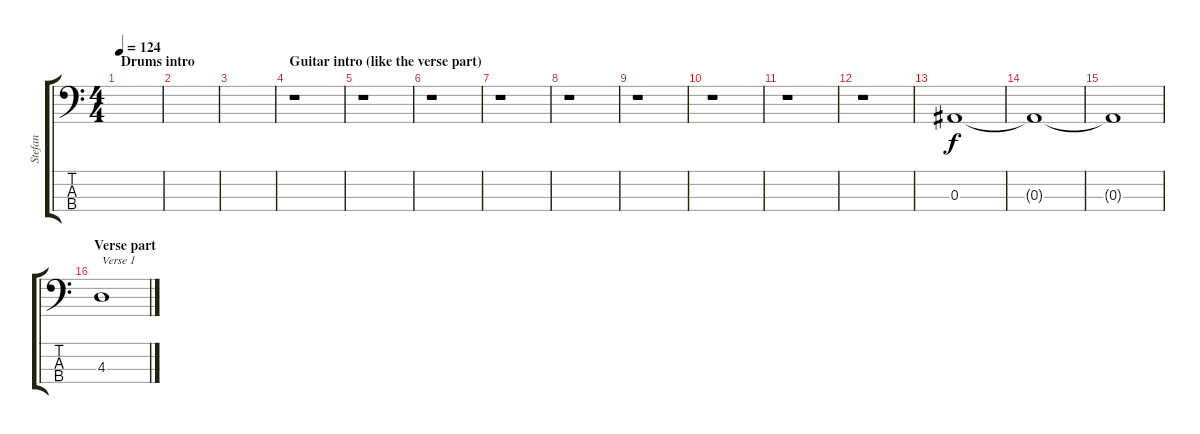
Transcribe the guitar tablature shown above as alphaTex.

\track ("Stefan " "Stefan ") {instrument electricbassfinger}
\staff {score tabs}
\tuning (Ab2 Eb2 Bb1 F1) {hide}
\ts (4 4)
\section ("" "Drums intro")
\tempo 124
\clef f4
\ks c
|
|
|
\section ("" "Guitar intro (like the verse part)")
r.1 |
r.1 |
r.1 |
r.1 |
r.1 |
r.1 |
r.1 |
r.1 |
r.1 |
0.3.1 |
0.3{t}.1 |
0.3{t}.1 |
\section ("" "Verse part")
4.3.1{txt "Verse 1"}
